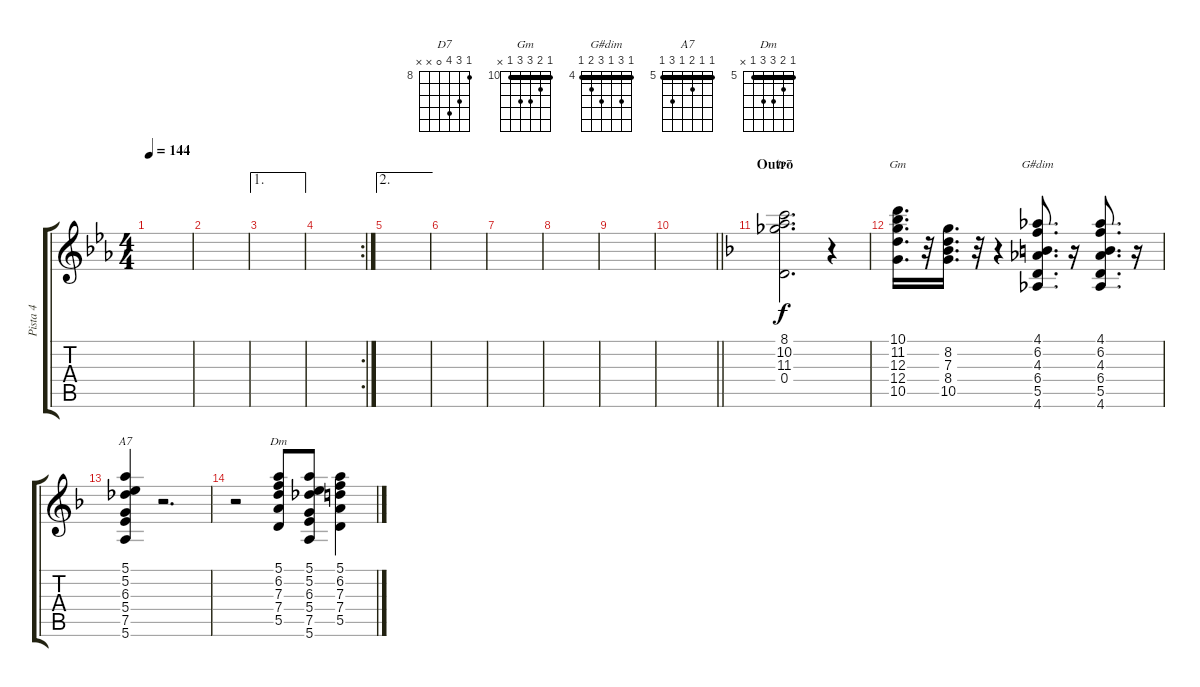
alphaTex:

\track ("Pista 4" "Pista 4") {instrument acousticguitarsteel}
\staff {score tabs}
\tuning (E4 B3 G3 D3 A2 E2) {hide}
\chord ("D7" 8 10 11 0 x x) {firstfret 8}
\chord ("Gm" 10 11 12 12 10 x) {firstfret 10 barre 10}
\chord ("G#dim" 4 6 4 6 5 4) {firstfret 4 barre 4}
\chord ("A7" 5 5 6 5 7 5) {firstfret 5 barre 5}
\chord ("Dm" 5 6 7 7 5 x) {firstfret 5 barre 5}
\ts (4 4)
\tempo 144
\clef g2
\ks eb
|
|
\ae 1
|
\rc 2
|
\ae 2
|
|
|
|
|
\barLineRight lightlight
|
\section ("" "Outro")
\ks f
(8.1 10.2 11.3 0.4).2{d ch "D7" volume 11 instrument churchorgan} r.4 |
(10.1 11.2 12.3 12.4 10.5).16{d ch "Gm"} r.32 (8.2 7.3 8.4 10.5).16{d} r.32 r.4 (4.1 6.2 4.3 6.4 5.5 4.6).8{d ch "G#dim"} r.16 (4.1 6.2 4.3 6.4 5.5 4.6).8{d} r.16 |
(5.1 5.2 6.3 5.4 7.5 5.6).4{ch "A7"} r.2{d} |
r.2 (5.1 6.2 7.3 7.4 5.5).8{ch "Dm"} (5.1 5.2 6.3 5.4 7.5 5.6).8 (5.1 6.2 7.3 7.4 5.5).4
